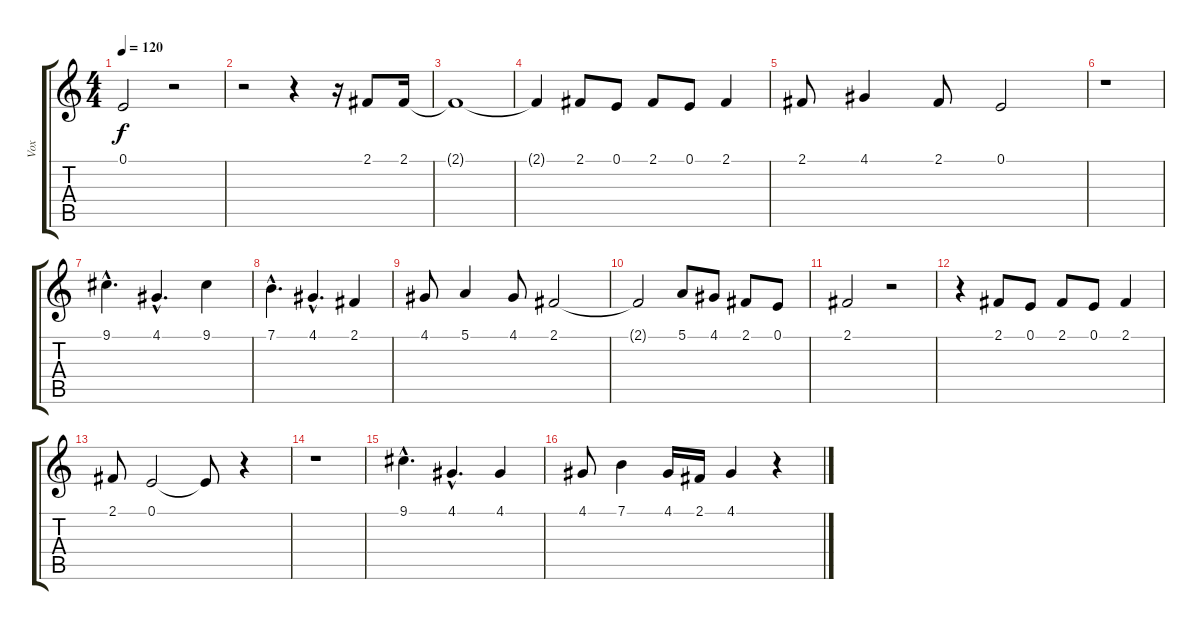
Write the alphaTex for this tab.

\track ("Vox" "Vox") {instrument drawbarorgan}
\staff {score tabs}
\tuning (E4 B3 G3 D3 A2 E2) {hide}
\ts (4 4)
\tempo 120
\clef g2
\ks c
0.1.2{dy f} r.2 |
r.2 r.4 r.16 2.1.8 2.1.16 |
2.1{t}.1 |
2.1{t}.4 2.1.8 0.1.8 2.1.8 0.1.8 2.1.4 |
2.1.8 4.1.4 2.1.8 0.1.2 |
r.1 |
9.1{hac}.4{d} 4.1{hac}.4{d} 9.1.4 |
7.1{hac}.4{d} 4.1{hac}.4{d} 2.1.4 |
4.1.8 5.1.4 4.1.8 2.1.2 |
2.1{t}.2 5.1.8 4.1.8 2.1.8 0.1.8 |
2.1.2 r.2 |
r.4 2.1.8 0.1.8 2.1.8 0.1.8 2.1.4 |
2.1.8 0.1.2 0.1{t}.8 r.4 |
r.1 |
9.1{hac}.4{d} 4.1{hac}.4{d} 4.1.4 |
4.1.8 7.1.4 4.1.16 2.1.16 4.1.4 r.4
